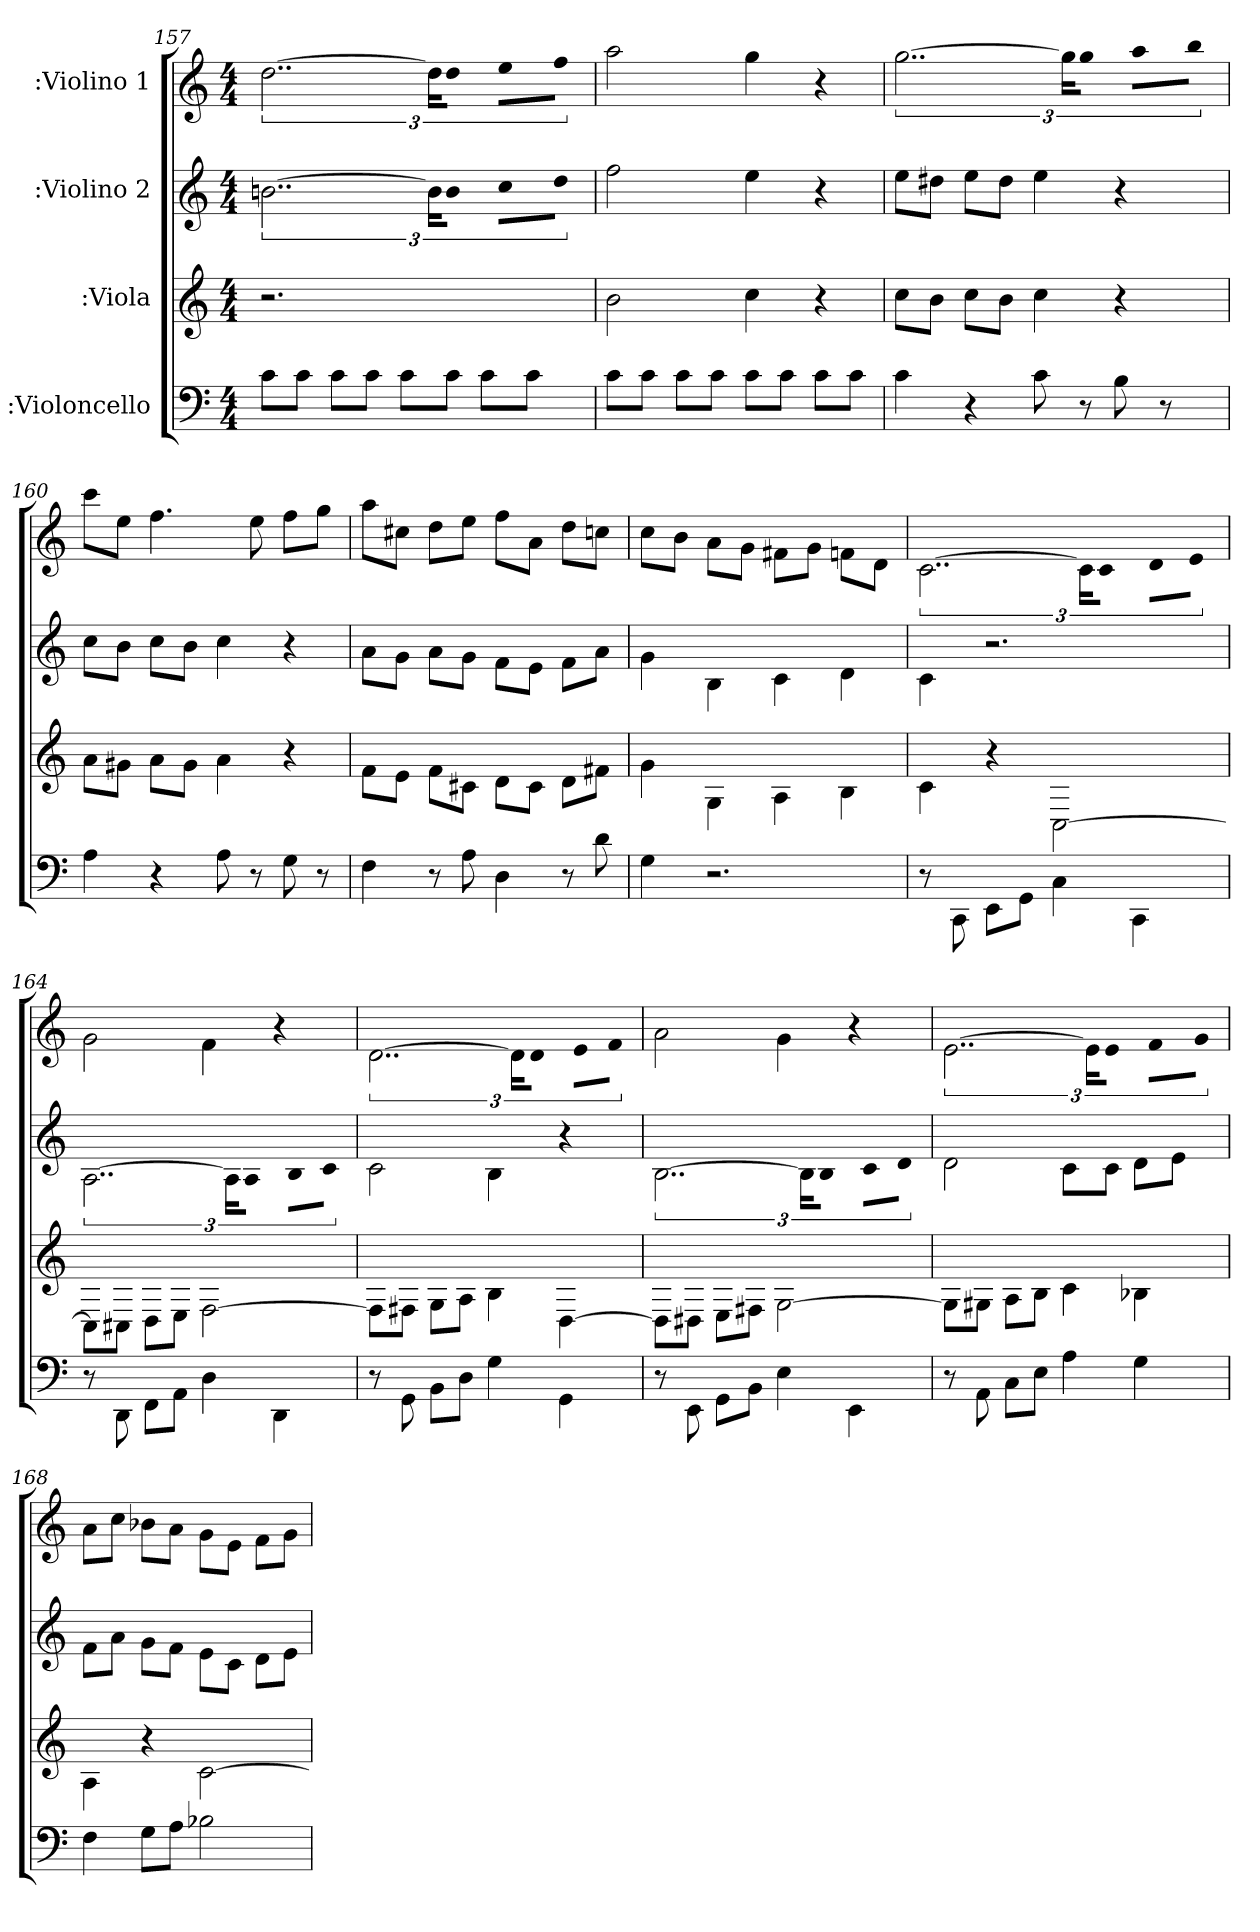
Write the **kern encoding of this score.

**kern	**kern	**kern	**kern
*part4	*part3	*part2	*part1
*staff4	*staff3	*staff2	*staff1
*I":Violoncello	*I":Viola	*I":Violino 2	*I":Violino 1
*k[]	*k[]	*k[]	*k[]
*C:	*C:	*C:	*C:
*M4/4	*M4/4	*M4/4	*M4/4
=157	=157	=157	=157
8c\L	2.r	[3..bn\	[3..dd\
8c\J	.	.	.
8c\L	.	.	.
8c\J	.	.	.
8c\L	.	.	.
.	.	24b\KL]	24dd\KL]
8c\J	.	8b\J	8dd\J
8c\L	4ryy	8cc\L	8ee\L
8c\J	.	8dd\J	8ff\J
=158	=158	=158	=158
8c\L	2b\	2ff\	2aa\
8c\J	.	.	.
8c\L	.	.	.
8c\J	.	.	.
8c\L	4cc\	4ee\	4gg\
8c\J	.	.	.
8c\L	4r	4r	4r
8c\J	.	.	.
=159	=159	=159	=159
4c\	8cc\L	8ee\L	[3..gg\
.	8b\J	8dd#X\J	.
4r	8cc\L	8ee\L	.
.	8b\J	8dd#\J	.
8c\	4cc\	4ee\	.
.	.	.	24gg\KL]
8r	.	.	8gg\J
8B\	4r	4r	8aa\L
8r	.	.	8bb\J
=160	=160	=160	=160
4A\	8a\L	8cc\L	8ccc\L
.	8g#X\J	8b\J	8ee\J
4r	8a\L	8cc\L	4.ff\
.	8g#\J	8b\J	.
8A\	4a\	4cc\	.
8r	.	.	8ee\
8G\	4r	4r	8ff\L
8r	.	.	8gg\J
=161	=161	=161	=161
4F\	8f\L	8a\L	8aa\L
.	8e\J	8g\J	8cc#X\J
8r	8f\L	8a\L	8dd\L
8A\	8c#X\J	8g\J	8ee\J
4D\	8d\L	8f\L	8ff\L
.	8c#\J	8e\J	8a\J
8r	8d\L	8f\L	8dd\L
8d\	8f#X\J	8a\J	8ccn\J
=162	=162	=162	=162
4G\	4g\	4g\	8cc\L
.	.	.	8b\J
2.r	4G\	4B\	8a\L
.	.	.	8g\J
.	4A\	4c\	8f#X\L
.	.	.	8g\J
.	4B\	4d\	8fn\L
.	.	.	8d\J
=163	=163	=163	=163
8r	4c\	4c\	[3..c\
8CC\	.	.	.
8EE\L	4r	2.r	.
8GG\J	.	.	.
4C\	[2C\	.	.
.	.	.	24c\KL]
.	.	.	8c\J
4CC\	.	.	8d\L
.	.	.	8e\J
=164	=164	=164	=164
8r	8C\L]	[3..A\	2g\
8DD\	8C#X\J	.	.
8FF\L	8D\L	.	.
8AA\J	8E\J	.	.
4D\	[2F\	.	4f\
.	.	24A\KL]	.
.	.	8A\J	.
4DD\	.	8B\L	4r
.	.	8c\J	.
=165	=165	=165	=165
8r	8F\L]	2c\	[3..d\
8GG\	8F#X\J	.	.
8BB\L	8G\L	.	.
8D\J	8A\J	.	.
4G\	4B\	4B\	.
.	.	.	24d\KL]
.	.	.	8d\J
4GG\	[4D\	4r	8e\L
.	.	.	8f\J
=166	=166	=166	=166
8r	8D\L]	[3..B\	2a\
8EE\	8D#X\J	.	.
8GG\L	8E\L	.	.
8BB\J	8F#X\J	.	.
4E\	[2G\	.	4g\
.	.	24B\KL]	.
.	.	8B\J	.
4EE\	.	8c\L	4r
.	.	8d\J	.
=167	=167	=167	=167
8r	8G\L]	2d\	[3..e\
8AA\	8G#X\J	.	.
8C\L	8A\L	.	.
8E\J	8B\J	.	.
4A\	4c\	8c\L	.
.	.	.	24e\KL]
.	.	8c\J	8e\J
4G\	4B-X\	8d\L	8f\L
.	.	8e\J	8g\J
=168	=168	=168	=168
4F\	4A\	8f\L	8a\L
.	.	8a\J	8cc\J
8G\L	4r	8g\L	8b-X\L
8A\J	.	8f\J	8a\J
2B-X\	[2c\	8e\L	8g\L
.	.	8c\J	8e\J
.	.	8d\L	8f\L
.	.	8e\J	8g\J
=	=	=	=
*-	*-	*-	*-
